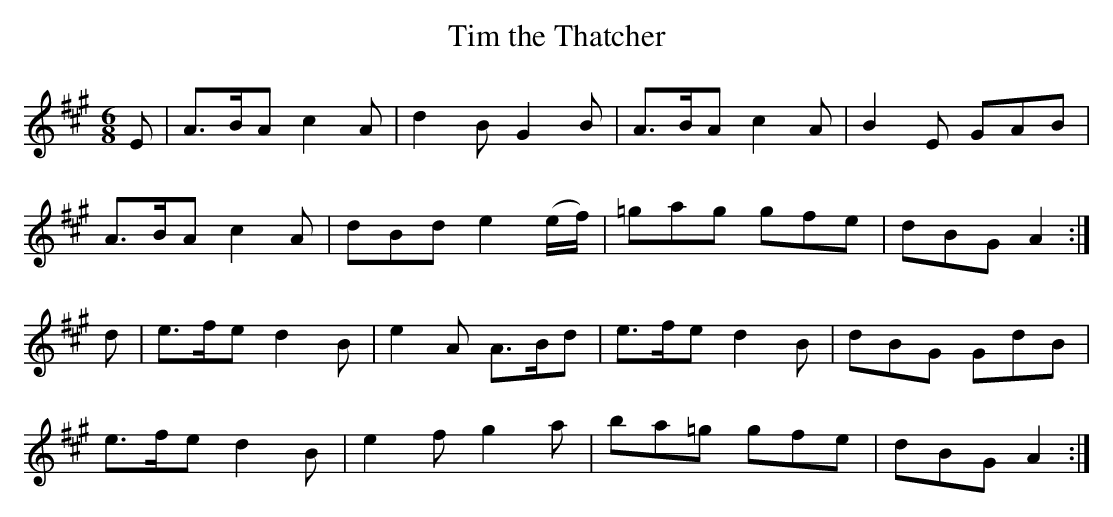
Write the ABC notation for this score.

X:1
T:Tim the Thatcher
M:6/8
L:1/8
K:A
E | A>BA c2A | d2B G2B | A>BA c2A | B2E GAB |
A>BA c2A | dBd e2 (e/f/) | =gag gfe | dBG A2 :|
d | e>fe d2B | e2A A>Bd | e>fe d2B | dBG GdB |
e>fe d2B | e2f g2a | ba=g gfe | dBG A2 :|
